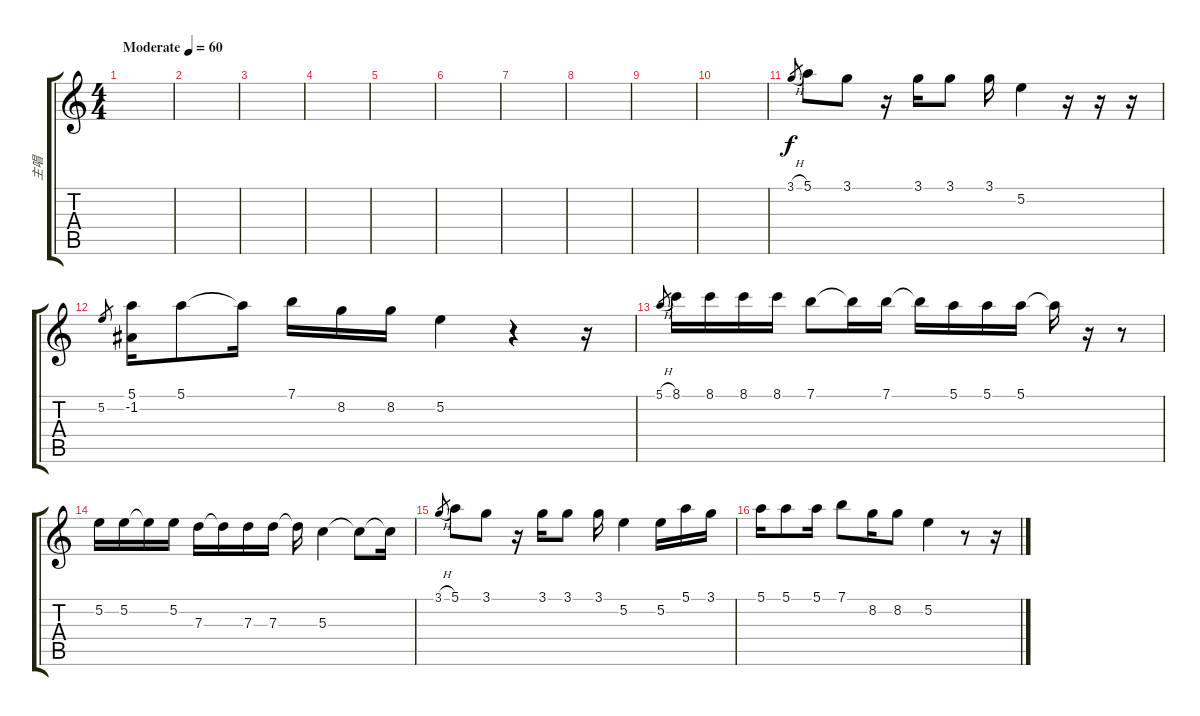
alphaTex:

\track ("主唱" "主唱") {instrument acousticguitarnylon}
\staff {score tabs}
\tuning (E4 B3 G3 D3 A2 E2) {hide}
\ts (4 4)
\tempo (60 "Moderate")
\clef g2
\ks c
|
|
|
|
|
|
|
|
|
|
3.1{h}.8{gr} 5.1.8 3.1.8 r.16{txt ""} 3.1.16 3.1.8 3.1.16 5.2.4 r.16 r.16 r.16 |
5.2.8{gr} (5.1 -1.2).16 5.1.8 5.1{t}.16 7.1.16 8.2.16 8.2.16 5.2.4 r.4 r.16 |
5.1{h}.8{gr} 8.1.16 8.1.16 8.1.16 8.1.16 7.1.8 7.1{t}.16 7.1.16 7.1{t}.16 5.1.16 5.1.16 5.1.16 5.1{t}.16 r.16 r.8 |
5.2.16 5.2.16 5.2{t}.16 5.2.16 7.3.16 7.3{t}.16 7.3.16 7.3.16 7.3{t}.16 5.3.4 5.3{t}.8 5.3{t}.16 |
3.1{h}.8{gr} 5.1.8 3.1.8 r.16 3.1.16 3.1.8 3.1.16 5.2.4 5.2.16 5.1.16 3.1.16 |
5.1.16 5.1.8 5.1.16 7.1.8 8.2.16 8.2.8 5.2.4 r.8 r.16
